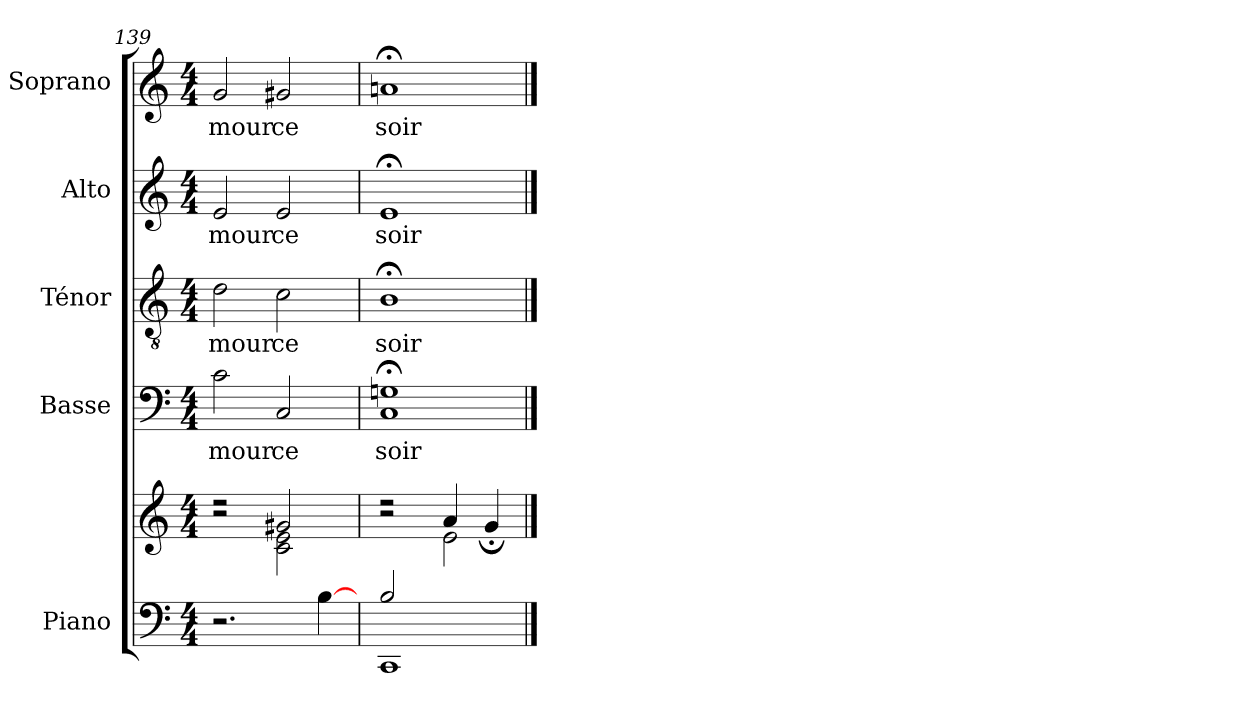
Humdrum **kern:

**kern	**kern	**kern	**text	**kern	**text	**kern	**text	**kern	**text
*part5	*part5	*part4	*part4	*part3	*part3	*part2	*part2	*part1	*part1
*staff6	*staff5	*staff4	*staff4	*staff3	*staff3	*staff2	*staff2	*staff1	*staff1
*I"Piano	*	*I"Basse	*	*I"Ténor	*	*I"Alto	*	*I"Soprano	*
*I'Pno	*	*I'Ba.	*	*I'T	*	*I'A	*	*I'S	*
*clefF4	*clefG2	*clefF4	*	*clefGv2	*	*clefG2	*	*clefG2	*
*k[]	*k[]	*k[]	*	*k[]	*	*k[]	*	*k[]	*
*C:	*C:	*C:	*	*C:	*	*C:	*	*C:	*
*M4/4	*M4/4	*M4/4	*	*M4/4	*	*M4/4	*	*M4/4	*
=139	=139	=139	=139	=139	=139	=139	=139	=139	=139
*	*^	*	*	*	*	*	*	*	*
!	!	!	!	!LO:LY:b	!	!	!	!	!	!
!	!	!	!	!	!	!LO:LY:b	!	!	!	!
!	!	!	!	!	!	!	!	!LO:LY:b	!	!
!	!	!	!	!	!	!	!	!	!	!LO:LY:b
2.r	2r	2rcc	2c\	mour	2d\	mour	2e/	mour	2g/	mour
!	!	!	!	!LO:LY:b	!	!	!	!	!	!
!	!	!	!	!	!	!LO:LY:b	!	!	!	!
!	!	!	!	!	!	!	!	!LO:LY:b	!	!
!	!	!	!	!	!	!	!	!	!	!LO:LY:b
.	2c\ 2e\	2g#X/	2C/	ce	2c\	ce	2e/	ce	2g#X/	ce
[4B\	.	.	.	.	.	.	.	.	.	.
=140	=140	=140	=140	=140	=140	=140	=140	=140	=140	=140
*^	*	*	*	*	*	*	*	*	*	*
!	!	!	!	!	!LO:LY:b	!	!	!	!	!	!
!	!	!	!	!	!	!	!LO:LY:b	!	!	!	!
!	!	!	!	!	!	!	!	!	!LO:LY:b	!	!
!	!	!	!	!	!	!	!	!	!	!	!LO:LY:b
1CC	2B/	2r	2rcc	1C;< 1Gn;<	soir	1B;<	soir	1e;<	soir	1an;<	soir
.	2ryy	2e\	4a/	.	.	.	.	.	.	.	.
.	.	.	4g;</	.	.	.	.	.	.	.	.
*v	*v	*	*	*	*	*	*	*	*	*	*
*	*v	*v	*	*	*	*	*	*	*	*
==	==	==	==	==	==	==	==	==	==
*-	*-	*-	*-	*-	*-	*-	*-	*-	*-
